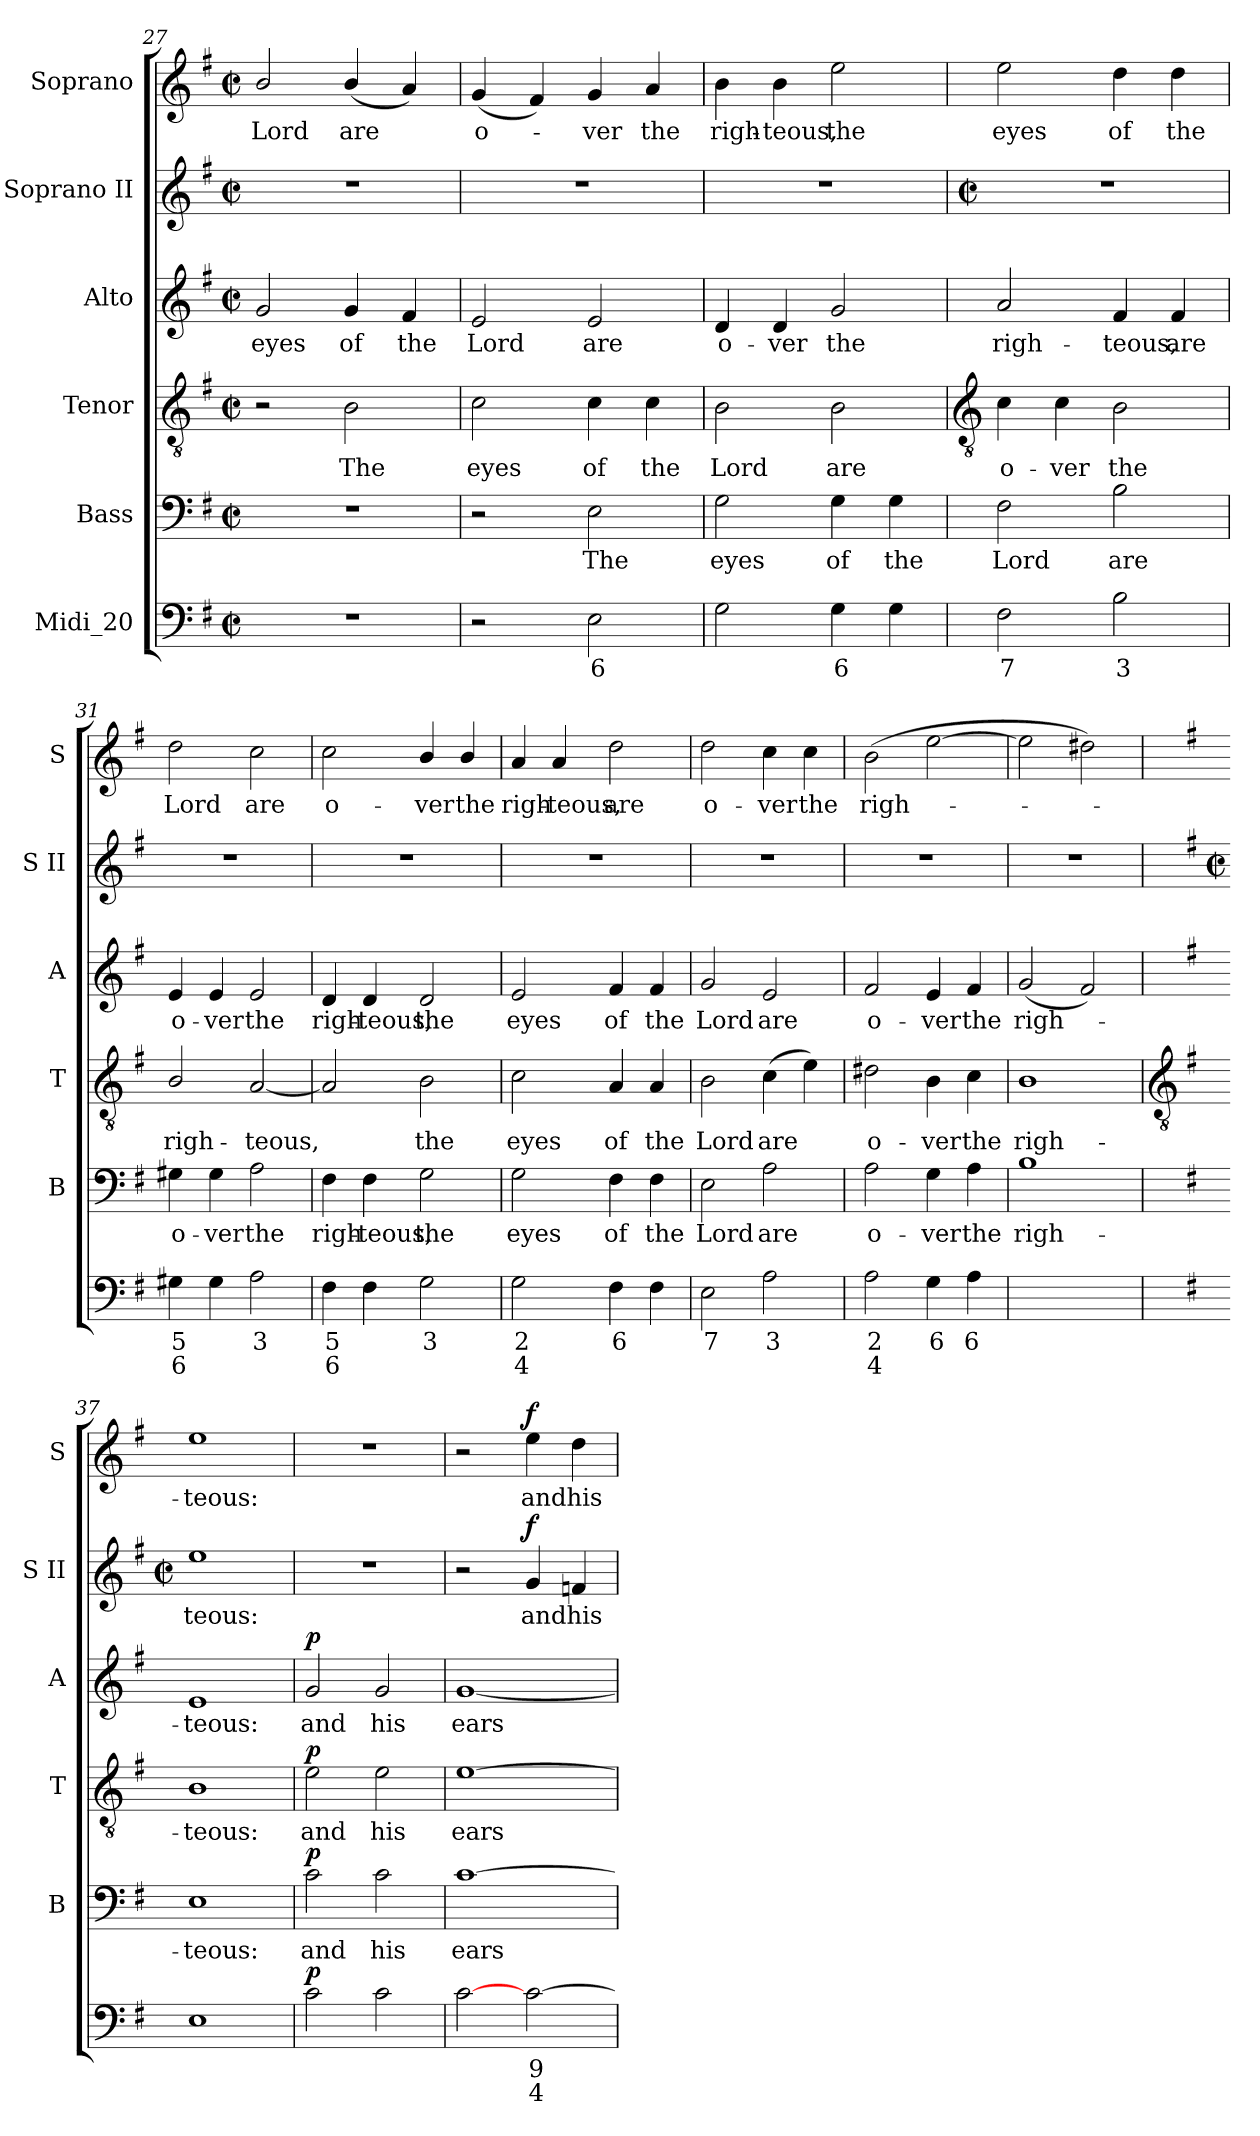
**kern	**text	**text	**dynam	**kern	**text	**dynam	**kern	**text	**dynam	**kern	**text	**dynam	**kern	**text	**dynam	**kern	**text	**dynam
*part6	*part6	*part6	*part6	*part5	*part5	*part5	*part4	*part4	*part4	*part3	*part3	*part3	*part2	*part2	*part2	*part1	*part1	*part1
*staff6	*staff6	*staff6	*staff6	*staff5	*staff5	*staff5	*staff4	*staff4	*staff4	*staff3	*staff3	*staff3	*staff2	*staff2	*staff2	*staff1	*staff1	*staff1
*I"Midi_20	*	*	*	*I"Bass	*	*	*I"Tenor	*	*	*I"Alto	*	*	*I"Soprano II	*	*	*I"Soprano	*	*
*	*	*	*	*I'B	*	*	*I'T	*	*	*I'A	*	*	*I'S II	*	*	*I'S	*	*
*clefF4	*	*	*	*clefF4	*	*	*clefGv2	*	*	*clefG2	*	*	*clefG2	*	*	*clefG2	*	*
*k[f#]	*	*	*	*k[f#]	*	*	*k[f#]	*	*	*k[f#]	*	*	*k[f#]	*	*	*k[f#]	*	*
*G:	*	*	*	*G:	*	*	*G:	*	*	*G:	*	*	*G:	*	*	*G:	*	*
*M2/2	*	*	*	*M2/2	*	*	*M2/2	*	*	*M2/2	*	*	*M2/2	*	*	*M2/2	*	*
*met(c|)	*	*	*	*met(c|)	*	*	*met(c|)	*	*	*met(c|)	*	*	*met(c|)	*	*	*met(c|)	*	*
=27	=27	=27	=27	=27	=27	=27	=27	=27	=27	=27	=27	=27	=27	=27	=27	=27	=27	=27
!	!	!	!	!	!	!	!	!	!	!	!LO:LY:b	!	!	!	!	!	!LO:LY:b	!
1r	.	.	.	1r	.	.	2r	.	.	2g	eyes	.	1r	.	.	2b/	Lord	.
!	!	!	!	!	!	!	!	!LO:LY:b	!	!	!LO:LY:b	!	!	!	!	!	!LO:LY:b	!
.	.	.	.	.	.	.	2B	The	.	4g	of	.	.	.	.	(<4b/	are	.
!	!	!	!	!	!	!	!	!	!	!	!LO:LY:b	!	!	!	!	!	!	!
.	.	.	.	.	.	.	.	.	.	4f#	the	.	.	.	.	4a)	.	.
=28	=28	=28	=28	=28	=28	=28	=28	=28	=28	=28	=28	=28	=28	=28	=28	=28	=28	=28
!	!	!	!	!	!	!	!	!LO:LY:b	!	!	!LO:LY:b	!	!	!	!	!	!LO:LY:b	!
2r	.	.	.	2r	.	.	2c	eyes	.	2e	Lord	.	1r	.	.	(<4g	o-	.
.	.	.	.	.	.	.	.	.	.	.	.	.	.	.	.	4f#)	.	.
!	!LO:LY:b	!	!	!	!LO:LY:b	!	!	!LO:LY:b	!	!	!LO:LY:b	!	!	!	!	!	!LO:LY:b	!
2E	6	.	.	2E	The	.	4c	of	.	2e	are	.	.	.	.	4g	ver	.
!	!	!	!	!	!	!	!	!LO:LY:b	!	!	!	!	!	!	!	!	!LO:LY:b	!
.	.	.	.	.	.	.	4c	the	.	.	.	.	.	.	.	4a	the	.
=29	=29	=29	=29	=29	=29	=29	=29	=29	=29	=29	=29	=29	=29	=29	=29	=29	=29	=29
!	!	!	!	!	!LO:LY:b	!	!	!LO:LY:b	!	!	!LO:LY:b	!	!	!	!	!	!LO:LY:b	!
2G	.	.	.	2G	eyes	.	2B	Lord	.	4d	o-	.	1r	.	.	4b	righ-	.
!	!	!	!	!	!	!	!	!	!	!	!LO:LY:b	!	!	!	!	!	!LO:LY:b	!
.	.	.	.	.	.	.	.	.	.	4d	-ver	.	.	.	.	4b	-teous,	.
!	!LO:LY:b	!	!	!	!LO:LY:b	!	!	!LO:LY:b	!	!	!LO:LY:b	!	!	!	!	!	!LO:LY:b	!
4G	6	.	.	4G	of	.	2B	are	.	2g	the	.	.	.	.	2ee	the	.
!	!	!	!	!	!LO:LY:b	!	!	!	!	!	!	!	!	!	!	!	!	!
4G	.	.	.	4G	the	.	.	.	.	.	.	.	.	.	.	.	.	.
!!LO:LB:g=z
=30	=30	=30	=30	=30	=30	=30	=30	=30	=30	=30	=30	=30	=30	=30	=30	=30	=30	=30
*	*	*	*	*	*	*	*clefGv2	*	*	*	*	*	*	*	*	*	*	*
*	*	*	*	*	*	*	*	*	*	*	*	*	*M2/2	*	*	*	*	*
*	*	*	*	*	*	*	*	*	*	*	*	*	*met(c|)	*	*	*	*	*
!	!LO:LY:b	!	!	!	!LO:LY:b	!	!	!LO:LY:b	!	!	!LO:LY:b	!	!	!	!	!	!LO:LY:b	!
2F#	7	.	.	2F#	Lord	.	4c	o-	.	2a	righ-	.	1r	.	.	2ee	eyes	.
!	!	!	!	!	!	!	!	!LO:LY:b	!	!	!	!	!	!	!	!	!	!
.	.	.	.	.	.	.	4c	-ver	.	.	.	.	.	.	.	.	.	.
!	!LO:LY:b	!	!	!	!LO:LY:b	!	!	!LO:LY:b	!	!	!LO:LY:b	!	!	!	!	!	!LO:LY:b	!
2B	3	.	.	2B	are	.	2B	the	.	4f#	-teous,	.	.	.	.	4dd	of	.
!	!	!	!	!	!	!	!	!	!	!	!LO:LY:b	!	!	!	!	!	!LO:LY:b	!
.	.	.	.	.	.	.	.	.	.	4f#	are	.	.	.	.	4dd	the	.
=31	=31	=31	=31	=31	=31	=31	=31	=31	=31	=31	=31	=31	=31	=31	=31	=31	=31	=31
!	!LO:LY:b	!LO:LY:b	!	!	!LO:LY:b	!	!	!LO:LY:b	!	!	!LO:LY:b	!	!	!	!	!	!LO:LY:b	!
4G#X	5	6	.	4G#X	o-	.	2B/	righ-	.	4e	o-	.	1r	.	.	2dd	Lord	.
!	!	!	!	!	!LO:LY:b	!	!	!	!	!	!LO:LY:b	!	!	!	!	!	!	!
4G#	.	.	.	4G#	-ver	.	.	.	.	4e	-ver	.	.	.	.	.	.	.
!	!LO:LY:b	!	!	!	!LO:LY:b	!	!	!LO:LY:b	!	!	!LO:LY:b	!	!	!	!	!	!LO:LY:b	!
2A	3	.	.	2A	the	.	[2A	-teous,	.	2e	the	.	.	.	.	2cc	are	.
=32	=32	=32	=32	=32	=32	=32	=32	=32	=32	=32	=32	=32	=32	=32	=32	=32	=32	=32
!	!LO:LY:b	!LO:LY:b	!	!	!LO:LY:b	!	!	!	!	!	!LO:LY:b	!	!	!	!	!	!LO:LY:b	!
4F#	5	6	.	4F#	righ-	.	2A]	.	.	4d	righ-	.	1r	.	.	2cc	o-	.
!	!	!	!	!	!LO:LY:b	!	!	!	!	!	!LO:LY:b	!	!	!	!	!	!	!
4F#	.	.	.	4F#	-teous,	.	.	.	.	4d	-teous,	.	.	.	.	.	.	.
!	!LO:LY:b	!	!	!	!LO:LY:b	!	!	!LO:LY:b	!	!	!LO:LY:b	!	!	!	!	!	!LO:LY:b	!
2G	3	.	.	2G	the	.	2B	the	.	2d	the	.	.	.	.	4b/	-ver	.
!	!	!	!	!	!	!	!	!	!	!	!	!	!	!	!	!	!LO:LY:b	!
.	.	.	.	.	.	.	.	.	.	.	.	.	.	.	.	4b/	the	.
=33	=33	=33	=33	=33	=33	=33	=33	=33	=33	=33	=33	=33	=33	=33	=33	=33	=33	=33
!	!LO:LY:b	!LO:LY:b	!	!	!LO:LY:b	!	!	!LO:LY:b	!	!	!LO:LY:b	!	!	!	!	!	!LO:LY:b	!
2G	2	4	.	2G	eyes	.	2c	eyes	.	2e	eyes	.	1r	.	.	4a	righ-	.
!	!	!	!	!	!	!	!	!	!	!	!	!	!	!	!	!	!LO:LY:b	!
.	.	.	.	.	.	.	.	.	.	.	.	.	.	.	.	4a	-teous,	.
!	!LO:LY:b	!	!	!	!LO:LY:b	!	!	!LO:LY:b	!	!	!LO:LY:b	!	!	!	!	!	!LO:LY:b	!
4F#	6	.	.	4F#	of	.	4A	of	.	4f#	of	.	.	.	.	2dd	are	.
!	!	!	!	!	!LO:LY:b	!	!	!LO:LY:b	!	!	!LO:LY:b	!	!	!	!	!	!	!
4F#	.	.	.	4F#	the	.	4A	the	.	4f#	the	.	.	.	.	.	.	.
=34	=34	=34	=34	=34	=34	=34	=34	=34	=34	=34	=34	=34	=34	=34	=34	=34	=34	=34
!	!LO:LY:b	!	!	!	!LO:LY:b	!	!	!LO:LY:b	!	!	!LO:LY:b	!	!	!	!	!	!LO:LY:b	!
2E	7	.	.	2E	Lord	.	2B	Lord	.	2g	Lord	.	1r	.	.	2dd	o-	.
!	!LO:LY:b	!	!	!	!LO:LY:b	!	!	!LO:LY:b	!	!	!LO:LY:b	!	!	!	!	!	!LO:LY:b	!
2A	3	.	.	2A	are	.	(>4c	are	.	2e	are	.	.	.	.	4cc	-ver	.
!	!	!	!	!	!	!	!	!	!	!	!	!	!	!	!	!	!LO:LY:b	!
.	.	.	.	.	.	.	4e)	.	.	.	.	.	.	.	.	4cc	the	.
=35	=35	=35	=35	=35	=35	=35	=35	=35	=35	=35	=35	=35	=35	=35	=35	=35	=35	=35
!	!LO:LY:b	!LO:LY:b	!	!	!LO:LY:b	!	!	!LO:LY:b	!	!	!LO:LY:b	!	!	!	!	!	!LO:LY:b	!
2A	2	4	.	2A	o-	.	2d#X	o-	.	2f#	o-	.	1r	.	.	(>2b	righ-	.
!	!LO:LY:b	!	!	!	!LO:LY:b	!	!	!LO:LY:b	!	!	!LO:LY:b	!	!	!	!	!	!	!
4G	6	.	.	4G	-ver	.	4B	-ver	.	4e	-ver	.	.	.	.	[2ee	.	.
!	!LO:LY:b	!	!	!	!LO:LY:b	!	!	!LO:LY:b	!	!	!LO:LY:b	!	!	!	!	!	!	!
4A	6	.	.	4A	the	.	4c	the	.	4f#	the	.	.	.	.	.	.	.
=36	=36	=36	=36	=36	=36	=36	=36	=36	=36	=36	=36	=36	=36	=36	=36	=36	=36	=36
!	!LO:LY:b	!LO:LY:b	!	!	!LO:LY:b	!	!	!LO:LY:b	!	!	!LO:LY:b	!	!	!	!	!	!	!
[2Byy	4	6	.	1B	righ-	.	1B	righ-	.	(<2g	righ-	.	1r	.	.	2ee]	.	.
!	!	!LO:LY:b	!	!	!	!	!	!	!	!	!	!	!	!	!	!	!	!
2Byy]	.	5	.	.	.	.	.	.	.	2f#)	.	.	.	.	.	2dd#X)	.	.
!!LO:LB:g=z
=37	=37	=37	=37	=37	=37	=37	=37	=37	=37	=37	=37	=37	=37	=37	=37	=37	=37	=37
*	*	*	*	*	*	*	*clefGv2	*	*	*	*	*	*	*	*	*	*	*
*	*	*	*	*	*	*	*	*	*	*	*	*	*k[f#]	*	*	*	*	*
*	*	*	*	*	*	*	*	*	*	*	*	*	*G:	*	*	*	*	*
*	*	*	*	*	*	*	*	*	*	*	*	*	*M2/2	*	*	*	*	*
*	*	*	*	*	*	*	*	*	*	*	*	*	*met(c|)	*	*	*	*	*
!	!	!	!	!	!LO:LY:b	!	!	!LO:LY:b	!	!	!LO:LY:b	!	!	!LO:LY:b	!	!	!LO:LY:b	!
1E	.	.	.	1E	-teous:	.	1B	-teous:	.	1e	teous:	.	1ee	teous:	.	1ee	teous:	.
=38	=38	=38	=38	=38	=38	=38	=38	=38	=38	=38	=38	=38	=38	=38	=38	=38	=38	=38
!	!	!	!LO:DY:b	!	!LO:LY:b	!LO:DY:b	!	!LO:LY:b	!LO:DY:b	!	!LO:LY:b	!LO:DY:b	!	!	!	!	!	!
2c	.	.	p	2c	and	p	2e	and	p	2g	and	p	1r	.	.	1r	.	.
!	!	!	!	!	!LO:LY:b	!	!	!LO:LY:b	!	!	!LO:LY:b	!	!	!	!	!	!	!
2c	.	.	.	2c	his	.	2e	his	.	2g	his	.	.	.	.	.	.	.
=39	=39	=39	=39	=39	=39	=39	=39	=39	=39	=39	=39	=39	=39	=39	=39	=39	=39	=39
!	!	!	!	!	!LO:LY:b	!	!	!LO:LY:b	!	!	!LO:LY:b	!	!	!	!	!	!	!
[2c	.	.	.	[1c	ears	.	[1e	ears	.	[1g	ears	.	2r	.	.	2r	.	.
!	!LO:LY:b	!LO:LY:b	!	!	!	!	!	!	!	!	!	!	!	!LO:LY:b	!LO:DY:b	!	!LO:LY:b	!LO:DY:b
[2c	9	4	.	.	.	.	.	.	.	.	.	.	4g	and	f	4ee	and	f
!	!	!	!	!	!	!	!	!	!	!	!	!	!	!LO:LY:b	!	!	!LO:LY:b	!
.	.	.	.	.	.	.	.	.	.	.	.	.	4fn	his	.	4dd	his	.
=	=	=	=	=	=	=	=	=	=	=	=	=	=	=	=	=	=	=
*-	*-	*-	*-	*-	*-	*-	*-	*-	*-	*-	*-	*-	*-	*-	*-	*-	*-	*-
